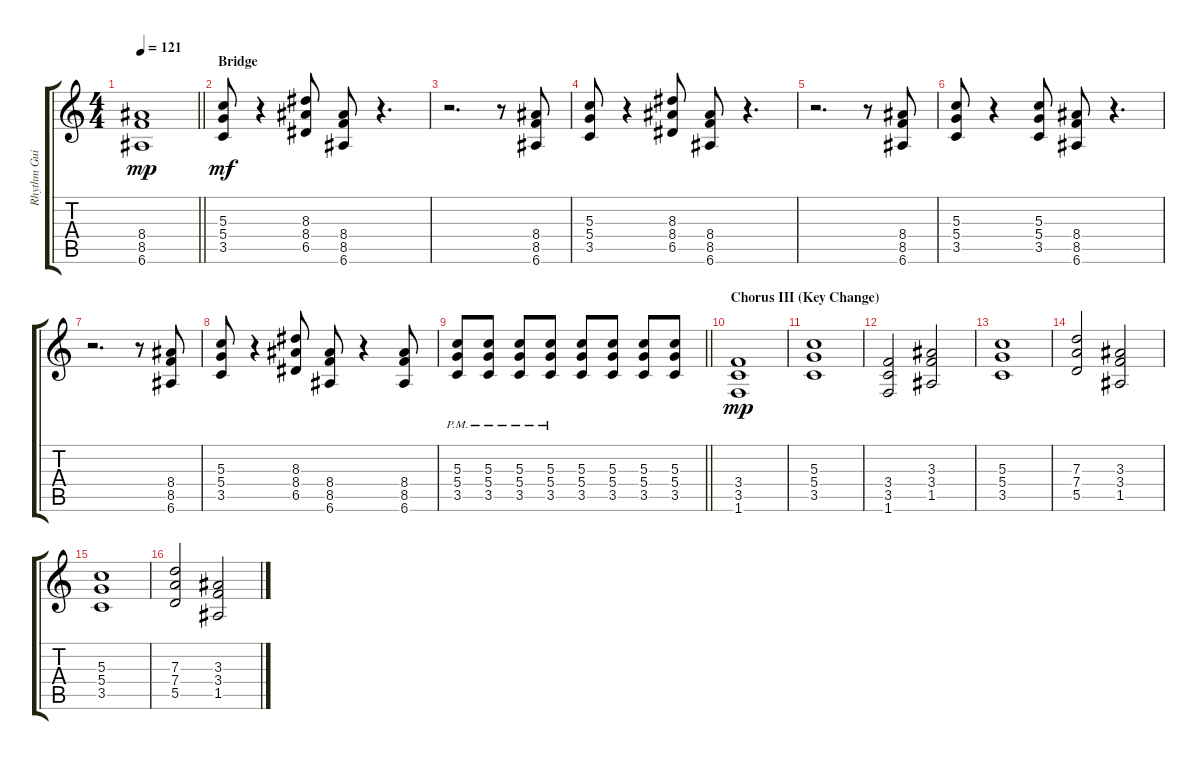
\track ("Rhythm Guitar" "Rhythm Gui") {instrument electricguitarclean}
\staff {score tabs}
\tuning (E4 B3 G3 D3 A2 E2) {hide}
\ts (4 4)
\tempo 121
\clef g2
\barLineRight lightlight
\ks c
(8.4 8.5 6.6).1{dy mp} |
\section ("" "Bridge")
(5.3 5.4 3.5).8{dy mf} r.4 (8.3 8.4 6.5).8 (8.4 8.5 6.6).8 r.4{d} |
r.2{d} r.8 (8.4 8.5 6.6).8 |
(5.3 5.4 3.5).8 r.4 (8.3 8.4 6.5).8 (8.4 8.5 6.6).8 r.4{d} |
r.2{d} r.8 (8.4 8.5 6.6).8 |
(5.3 5.4 3.5).8 r.4 (5.3 5.4 3.5).8 (8.4 8.5 6.6).8 r.4{d} |
r.2{d} r.8 (8.4 8.5 6.6).8 |
(5.3 5.4 3.5).8 r.4 (8.3 8.4 6.5).8 (8.4 8.5 6.6).8 r.4 (8.4 8.5 6.6).8 |
\barLineRight lightlight
(5.3{pm} 5.4{pm} 3.5{pm}).8 (5.3{pm} 5.4{pm} 3.5{pm}).8 (5.3{pm} 5.4{pm} 3.5{pm}).8 (5.3{pm} 5.4{pm} 3.5{pm}).8 (5.3 5.4 3.5).8 (5.3 5.4 3.5).8 (5.3 5.4 3.5).8 (5.3 5.4 3.5).8 |
\section ("" "Chorus III (Key Change)")
(3.4 3.5 1.6).1{dy mp} |
(5.3 5.4 3.5).1 |
(3.4 3.5 1.6).2 (3.3 3.4 1.5).2 |
(5.3 5.4 3.5).1 |
(7.3 7.4 5.5).2 (3.3 3.4 1.5).2 |
(5.3 5.4 3.5).1 |
(7.3 7.4 5.5).2 (3.3 3.4 1.5).2
